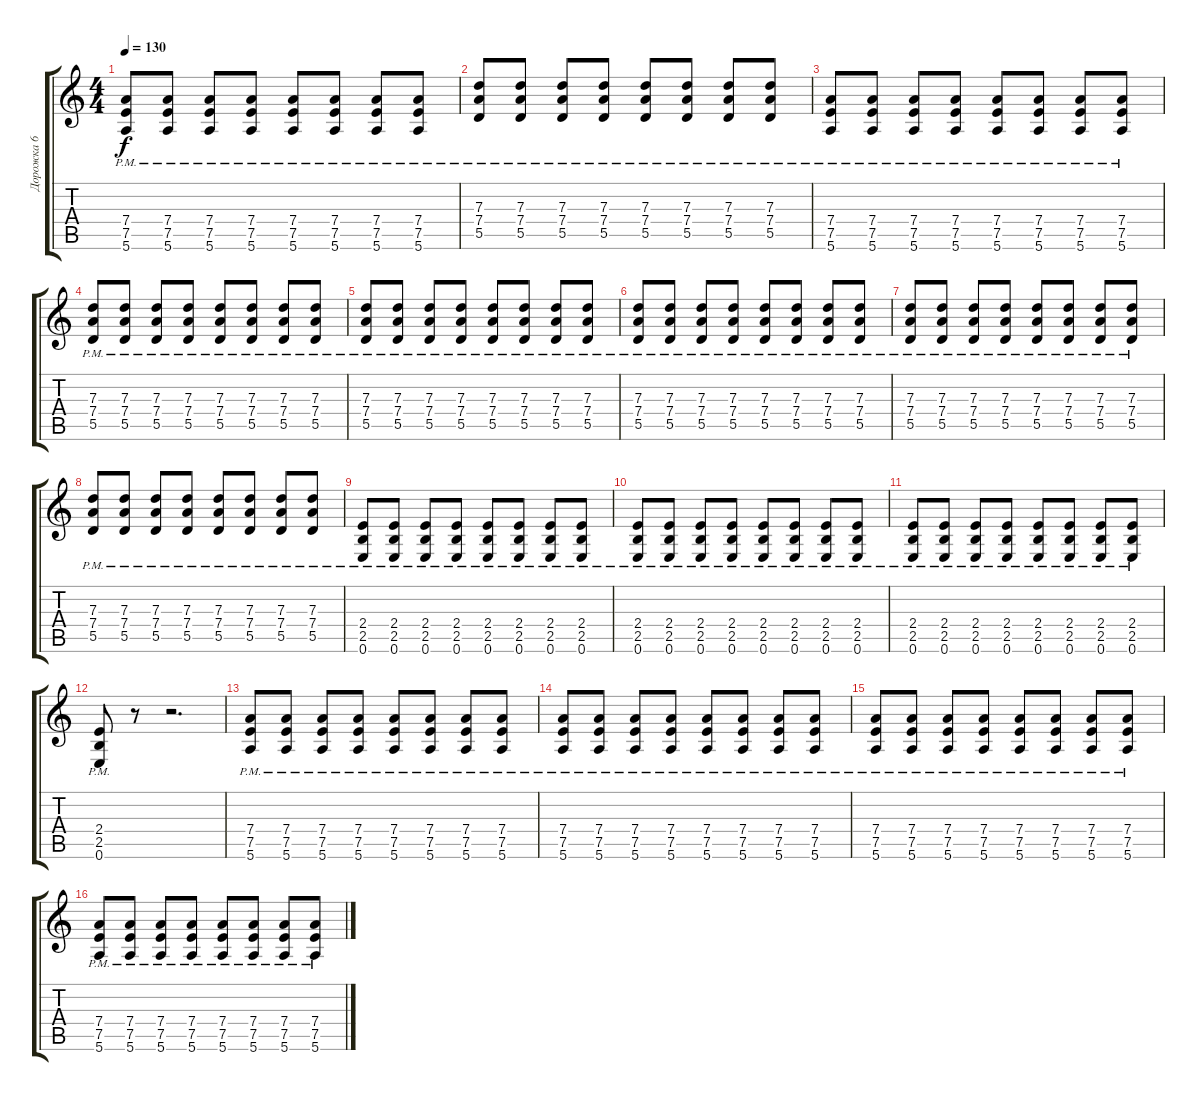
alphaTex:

\track ("Дорожка 6" "Дорожка 6") {instrument distortionguitar}
\staff {score tabs}
\tuning (E4 B3 G3 D3 A2 E2) {hide}
\ts (4 4)
\tempo 130
\clef g2
\ks c
(7.4{pm} 7.5{pm} 5.6{pm}).8{dy f} (7.4{pm} 7.5{pm} 5.6{pm}).8 (7.4{pm} 7.5{pm} 5.6{pm}).8 (7.4{pm} 7.5{pm} 5.6{pm}).8 (7.4{pm} 7.5{pm} 5.6{pm}).8 (7.4{pm} 7.5{pm} 5.6{pm}).8 (7.4{pm} 7.5{pm} 5.6{pm}).8 (7.4{pm} 7.5{pm} 5.6{pm}).8 |
(7.3{pm} 7.4{pm} 5.5{pm}).8 (7.3{pm} 7.4{pm} 5.5{pm}).8 (7.3{pm} 7.4{pm} 5.5{pm}).8 (7.3{pm} 7.4{pm} 5.5{pm}).8 (7.3{pm} 7.4{pm} 5.5{pm}).8 (7.3{pm} 7.4{pm} 5.5{pm}).8 (7.3{pm} 7.4{pm} 5.5{pm}).8 (7.3{pm} 7.4{pm} 5.5{pm}).8 |
(7.4{pm} 7.5{pm} 5.6{pm}).8 (7.4{pm} 7.5{pm} 5.6{pm}).8 (7.4{pm} 7.5{pm} 5.6{pm}).8 (7.4{pm} 7.5{pm} 5.6{pm}).8 (7.4{pm} 7.5{pm} 5.6{pm}).8 (7.4{pm} 7.5{pm} 5.6{pm}).8 (7.4{pm} 7.5{pm} 5.6{pm}).8 (7.4{pm} 7.5{pm} 5.6{pm}).8 |
(7.3{pm} 7.4{pm} 5.5{pm}).8 (7.3{pm} 7.4{pm} 5.5{pm}).8 (7.3{pm} 7.4{pm} 5.5{pm}).8 (7.3{pm} 7.4{pm} 5.5{pm}).8 (7.3{pm} 7.4{pm} 5.5{pm}).8 (7.3{pm} 7.4{pm} 5.5{pm}).8 (7.3{pm} 7.4{pm} 5.5{pm}).8 (7.3{pm} 7.4{pm} 5.5{pm}).8 |
(7.3{pm} 7.4{pm} 5.5{pm}).8 (7.3{pm} 7.4{pm} 5.5{pm}).8 (7.3{pm} 7.4{pm} 5.5{pm}).8 (7.3{pm} 7.4{pm} 5.5{pm}).8 (7.3{pm} 7.4{pm} 5.5{pm}).8 (7.3{pm} 7.4{pm} 5.5{pm}).8 (7.3{pm} 7.4{pm} 5.5{pm}).8 (7.3{pm} 7.4{pm} 5.5{pm}).8 |
(7.3{pm} 7.4{pm} 5.5{pm}).8 (7.3{pm} 7.4{pm} 5.5{pm}).8 (7.3{pm} 7.4{pm} 5.5{pm}).8 (7.3{pm} 7.4{pm} 5.5{pm}).8 (7.3{pm} 7.4{pm} 5.5{pm}).8 (7.3{pm} 7.4{pm} 5.5{pm}).8 (7.3{pm} 7.4{pm} 5.5{pm}).8 (7.3{pm} 7.4{pm} 5.5{pm}).8 |
(7.3{pm} 7.4{pm} 5.5{pm}).8 (7.3{pm} 7.4{pm} 5.5{pm}).8 (7.3{pm} 7.4{pm} 5.5{pm}).8 (7.3{pm} 7.4{pm} 5.5{pm}).8 (7.3{pm} 7.4{pm} 5.5{pm}).8 (7.3{pm} 7.4{pm} 5.5{pm}).8 (7.3{pm} 7.4{pm} 5.5{pm}).8 (7.3{pm} 7.4{pm} 5.5{pm}).8 |
(7.3{pm} 7.4{pm} 5.5{pm}).8 (7.3{pm} 7.4{pm} 5.5{pm}).8 (7.3{pm} 7.4{pm} 5.5{pm}).8 (7.3{pm} 7.4{pm} 5.5{pm}).8 (7.3{pm} 7.4{pm} 5.5{pm}).8 (7.3{pm} 7.4{pm} 5.5{pm}).8 (7.3{pm} 7.4{pm} 5.5{pm}).8 (7.3{pm} 7.4{pm} 5.5{pm}).8 |
(2.4{pm} 2.5{pm} 0.6{pm}).8 (2.4{pm} 2.5{pm} 0.6{pm}).8 (2.4{pm} 2.5{pm} 0.6{pm}).8 (2.4{pm} 2.5{pm} 0.6{pm}).8 (2.4{pm} 2.5{pm} 0.6{pm}).8 (2.4{pm} 2.5{pm} 0.6{pm}).8 (2.4{pm} 2.5{pm} 0.6{pm}).8 (2.4{pm} 2.5{pm} 0.6{pm}).8 |
(2.4{pm} 2.5{pm} 0.6{pm}).8 (2.4{pm} 2.5{pm} 0.6{pm}).8 (2.4{pm} 2.5{pm} 0.6{pm}).8 (2.4{pm} 2.5{pm} 0.6{pm}).8 (2.4{pm} 2.5{pm} 0.6{pm}).8 (2.4{pm} 2.5{pm} 0.6{pm}).8 (2.4{pm} 2.5{pm} 0.6{pm}).8 (2.4{pm} 2.5{pm} 0.6{pm}).8 |
(2.4{pm} 2.5{pm} 0.6{pm}).8 (2.4{pm} 2.5{pm} 0.6{pm}).8 (2.4{pm} 2.5{pm} 0.6{pm}).8 (2.4{pm} 2.5{pm} 0.6{pm}).8 (2.4{pm} 2.5{pm} 0.6{pm}).8 (2.4{pm} 2.5{pm} 0.6{pm}).8 (2.4{pm} 2.5{pm} 0.6{pm}).8 (2.4{pm} 2.5{pm} 0.6{pm}).8 |
(2.4{pm} 2.5{pm} 0.6{pm}).8 r.8 r.2{d} |
(7.4{pm} 7.5{pm} 5.6{pm}).8 (7.4{pm} 7.5{pm} 5.6{pm}).8 (7.4{pm} 7.5{pm} 5.6{pm}).8 (7.4{pm} 7.5{pm} 5.6{pm}).8 (7.4{pm} 7.5{pm} 5.6{pm}).8 (7.4{pm} 7.5{pm} 5.6{pm}).8 (7.4{pm} 7.5{pm} 5.6{pm}).8 (7.4{pm} 7.5{pm} 5.6{pm}).8 |
(7.4{pm} 7.5{pm} 5.6{pm}).8 (7.4{pm} 7.5{pm} 5.6{pm}).8 (7.4{pm} 7.5{pm} 5.6{pm}).8 (7.4{pm} 7.5{pm} 5.6{pm}).8 (7.4{pm} 7.5{pm} 5.6{pm}).8 (7.4{pm} 7.5{pm} 5.6{pm}).8 (7.4{pm} 7.5{pm} 5.6{pm}).8 (7.4{pm} 7.5{pm} 5.6{pm}).8 |
(7.4{pm} 7.5{pm} 5.6{pm}).8 (7.4{pm} 7.5{pm} 5.6{pm}).8 (7.4{pm} 7.5{pm} 5.6{pm}).8 (7.4{pm} 7.5{pm} 5.6{pm}).8 (7.4{pm} 7.5{pm} 5.6{pm}).8 (7.4{pm} 7.5{pm} 5.6{pm}).8 (7.4{pm} 7.5{pm} 5.6{pm}).8 (7.4{pm} 7.5{pm} 5.6{pm}).8 |
(7.4{pm} 7.5{pm} 5.6{pm}).8 (7.4{pm} 7.5{pm} 5.6{pm}).8 (7.4{pm} 7.5{pm} 5.6{pm}).8 (7.4{pm} 7.5{pm} 5.6{pm}).8 (7.4{pm} 7.5{pm} 5.6{pm}).8 (7.4{pm} 7.5{pm} 5.6{pm}).8 (7.4{pm} 7.5{pm} 5.6{pm}).8 (7.4{pm} 7.5{pm} 5.6{pm}).8
